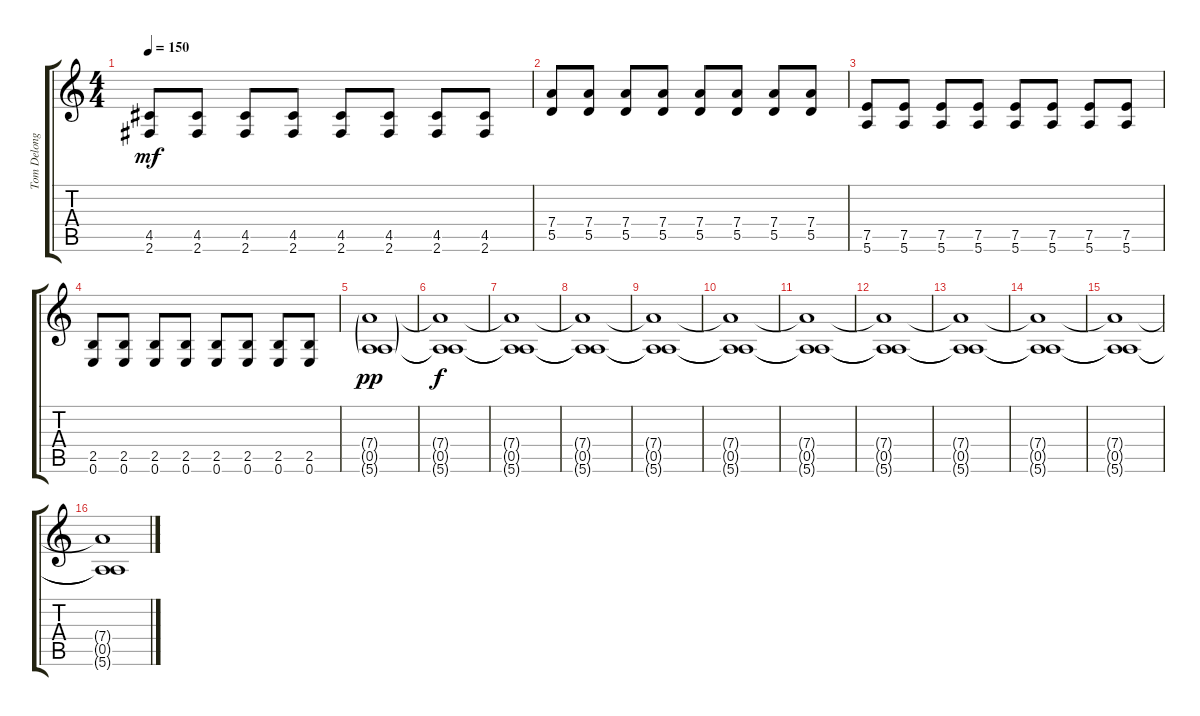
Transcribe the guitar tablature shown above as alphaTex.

\track ("Tom Delonge - Distortion Guitar" "Tom Delong") {instrument distortionguitar}
\staff {score tabs}
\tuning (E4 B3 G3 D3 A2 E2) {hide}
\ts (4 4)
\tempo 150
\clef g2
\ks c
(4.5 2.6).8{dy mf} (4.5 2.6).8 (4.5 2.6).8 (4.5 2.6).8 (4.5 2.6).8 (4.5 2.6).8 (4.5 2.6).8 (4.5 2.6).8 |
(7.4 5.5).8 (7.4 5.5).8 (7.4 5.5).8 (7.4 5.5).8 (7.4 5.5).8 (7.4 5.5).8 (7.4 5.5).8 (7.4 5.5).8 |
(7.5 5.6).8 (7.5 5.6).8 (7.5 5.6).8 (7.5 5.6).8 (7.5 5.6).8 (7.5 5.6).8 (7.5 5.6).8 (7.5 5.6).8 |
(2.5 0.6).8 (2.5 0.6).8 (2.5 0.6).8 (2.5 0.6).8 (2.5 0.6).8 (2.5 0.6).8 (2.5 0.6).8 (2.5 0.6).8 |
(7.4{g} 0.5{g} 5.6{g}).1{dy pp} |
(7.4{t} 0.5{t} 5.6{t}).1{dy f} |
(7.4{t} 0.5{t} 5.6{t}).1 |
(7.4{t} 0.5{t} 5.6{t}).1 |
(7.4{t} 0.5{t} 5.6{t}).1 |
(7.4{t} 0.5{t} 5.6{t}).1 |
(7.4{t} 0.5{t} 5.6{t}).1 |
(7.4{t} 0.5{t} 5.6{t}).1 |
(7.4{t} 0.5{t} 5.6{t}).1 |
(7.4{t} 0.5{t} 5.6{t}).1 |
(7.4{t} 0.5{t} 5.6{t}).1 |
(7.4{t} 0.5{t} 5.6{t}).1
